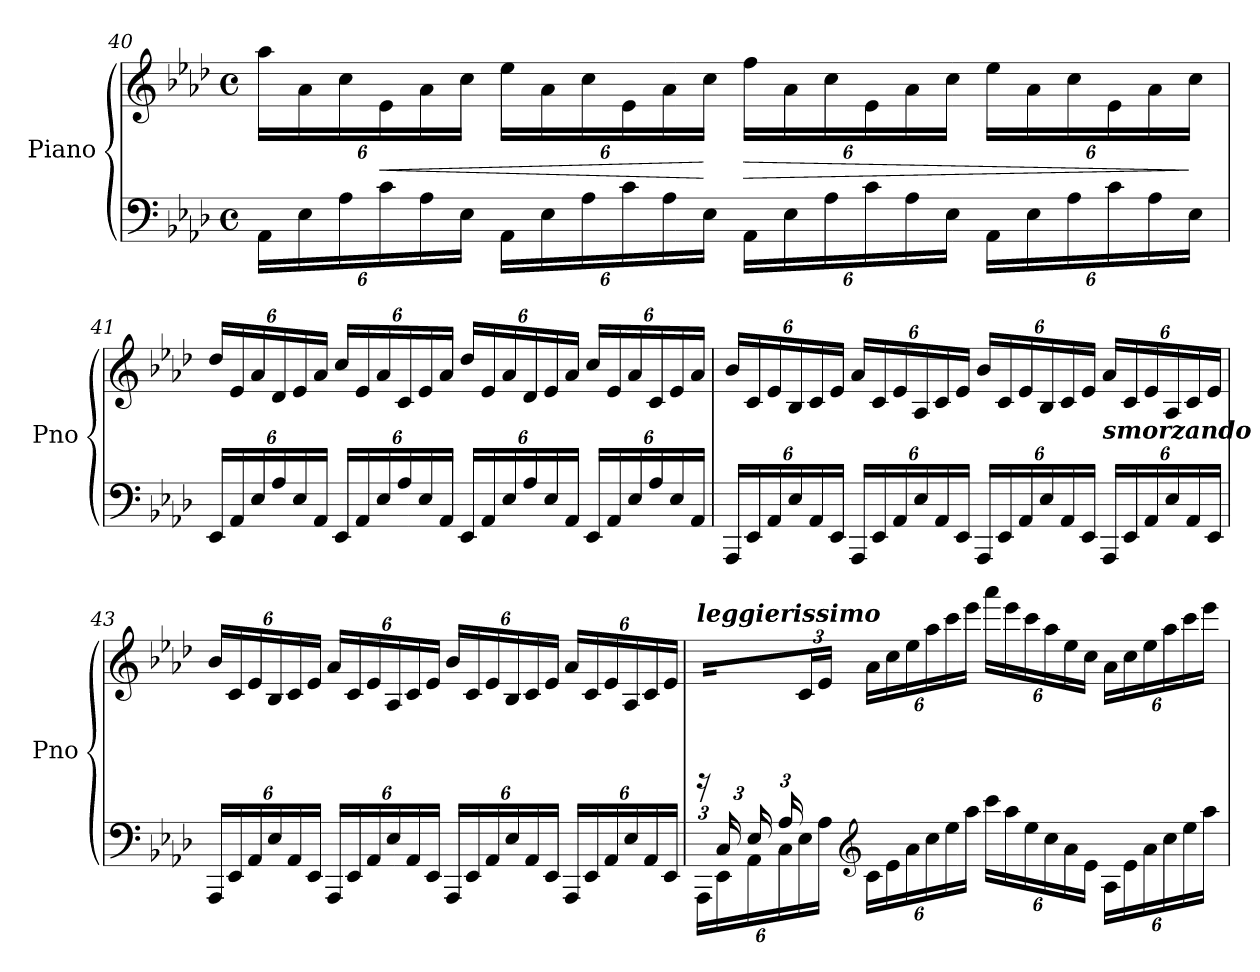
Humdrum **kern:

**kern	**kern	**dynam
*part1	*part1	*part1
*staff2	*staff1	*staff1/2
*I"Piano	*	*
*I'Pno	*	*
*clefF4	*clefG2	*
*k[b-e-a-d-]	*k[b-e-a-d-]	*
*M4/4	*M4/4	*
*met(c)	*met(c)	*
*Xbrackettup	*Xbrackettup	*
=40	=40	=40
24AA-\LL	24aa-\LL	.
24E-\	24a-\	.
24A-\	24cc\	.
!	!	!LO:HP:b
24c\	24e-\	<
24A-\	24a-\	.
24E-\JJ	24cc\JJ	.
24AA-\LL	24ee-\LL	.
24E-\	24a-\	.
24A-\	24cc\	.
24c\	24e-\	.
24A-\	24a-\	.
24E-\JJ	24cc\JJ	[
!	!	!LO:HP:b
24AA-\LL	24ff\LL	>
24E-\	24a-\	.
24A-\	24cc\	.
24c\	24e-\	.
24A-\	24a-\	.
24E-\JJ	24cc\JJ	.
24AA-\LL	24ee-\LL	.
24E-\	24a-\	.
24A-\	24cc\	.
24c\	24e-\	.
24A-\	24a-\	.
24E-\JJ	24cc\JJ	]
!!LO:LB:g=z
=41	=41	=41
!	!	!LO:DY:b
24EE-/LL	24dd-/LL	other-dynamics
24AA-/	24e-/	.
24E-/	24a-/	.
24A-/	24d-/	.
24E-/	24e-/	.
24AA-/JJ	24a-/JJ	.
24EE-/LL	24cc/LL	.
24AA-/	24e-/	.
24E-/	24a-/	.
24A-/	24c/	.
24E-/	24e-/	.
24AA-/JJ	24a-/JJ	.
24EE-/LL	24dd-/LL	.
24AA-/	24e-/	.
24E-/	24a-/	.
24A-/	24d-/	.
24E-/	24e-/	.
24AA-/JJ	24a-/JJ	.
24EE-/LL	24cc/LL	.
24AA-/	24e-/	.
24E-/	24a-/	.
24A-/	24c/	.
24E-/	24e-/	.
24AA-/JJ	24a-/JJ	.
=42	=42	=42
24AAA-/LL	24b-/LL	.
24EE-/	24c/	.
24AA-/	24e-/	.
24E-/	24B-/	.
24AA-/	24c/	.
24EE-/JJ	24e-/JJ	.
24AAA-/LL	24a-/LL	.
24EE-/	24c/	.
24AA-/	24e-/	.
24E-/	24A-/	.
24AA-/	24c/	.
24EE-/JJ	24e-/JJ	.
24AAA-/LL	24b-/LL	.
24EE-/	24c/	.
24AA-/	24e-/	.
24E-/	24B-/	.
24AA-/	24c/	.
24EE-/JJ	24e-/JJ	.
!	!LO:TX:b:Bi:t=smorzando	!
24AAA-/LL	24a-/LL	.
24EE-/	24c/	.
24AA-/	24e-/	.
24E-/	24A-/	.
24AA-/	24c/	.
24EE-/JJ	24e-/JJ	.
!!LO:PB:g=z
=43	=43	=43
24AAA-/LL	24b-/LL	.
24EE-/	24c/	.
24AA-/	24e-/	.
24E-/	24B-/	.
24AA-/	24c/	.
24EE-/JJ	24e-/JJ	.
24AAA-/LL	24a-/LL	.
24EE-/	24c/	.
24AA-/	24e-/	.
24E-/	24A-/	.
24AA-/	24c/	.
24EE-/JJ	24e-/JJ	.
24AAA-/LL	24b-/LL	.
24EE-/	24c/	.
24AA-/	24e-/	.
24E-/	24B-/	.
24AA-/	24c/	.
24EE-/JJ	24e-/JJ	.
24AAA-/LL	24a-/LL	.
24EE-/	24c/	.
24AA-/	24e-/	.
24E-/	24A-/	.
24AA-/	24c/	.
24EE-/JJ	24e-/JJ	.
=44	=44	=44
*^	*	*
!	!	!LO:TX:a:Bi:t=leggierissimo	!
24ryy	24AAA-\LL	24rAAA	.
24C/LL	24EE-\	8ryy	.
24E-/	24AA-\	.	.
24A-/	24C\	.	.
6%5ryy	24E-\	24c/	.
.	24A-\JJ	24e-/JJ	.
*clefG2	*	*	*
.	24c\LL	24a-\LL	.
.	24e-\	24cc\	.
.	24a-\	24ee-\	.
.	24cc\	24aa-\	.
.	24ee-\	24ccc\	.
.	24aa-\JJ	24eee-\JJ	.
.	24ccc\LL	24aaa-\LL	.
.	24aa-\	24eee-\	.
.	24ee-\	24ccc\	.
.	24cc\	24aa-\	.
.	24a-\	24ee-\	.
.	24e-\JJ	24cc\JJ	.
.	24A-\LL	24a-\LL	.
.	24e-\	24cc\	.
.	24a-\	24ee-\	.
.	24cc\	24aa-\	.
.	24ee-\	24ccc\	.
.	24aa-\JJ	24eee-\JJ	.
*v	*v	*	*
=	=	=
*-	*-	*-
